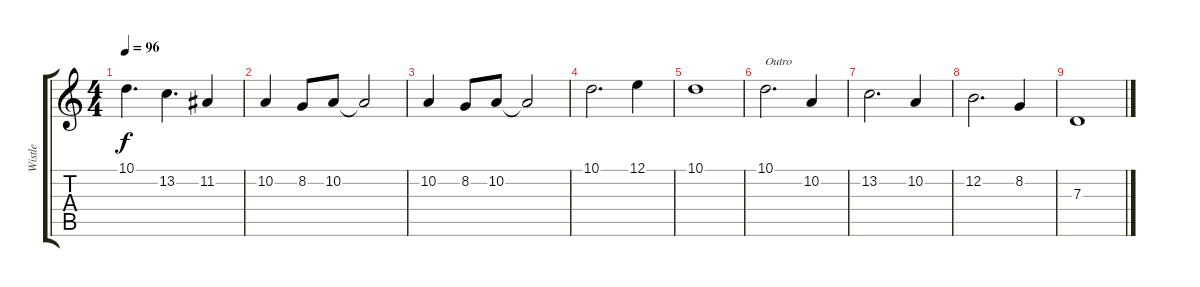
\track ("Wistle" "Wistle") {instrument lead6voice}
\staff {score tabs}
\tuning (E4 B3 G3 D3 A2 E2) {hide}
\ts (4 4)
\tempo 96
\clef g2
\ks c
10.1.4{d dy f} 13.2.4{d} 11.2.4 |
10.2.4 8.2.8 10.2.8 10.2{t}.2 |
10.2.4 8.2.8 10.2.8 10.2{t}.2 |
10.1.2{d} 12.1.4 |
10.1.1 |
10.1.2{d txt "Outro"} 10.2.4 |
13.2.2{d} 10.2.4 |
12.2.2{d} 8.2.4 |
7.3.1
